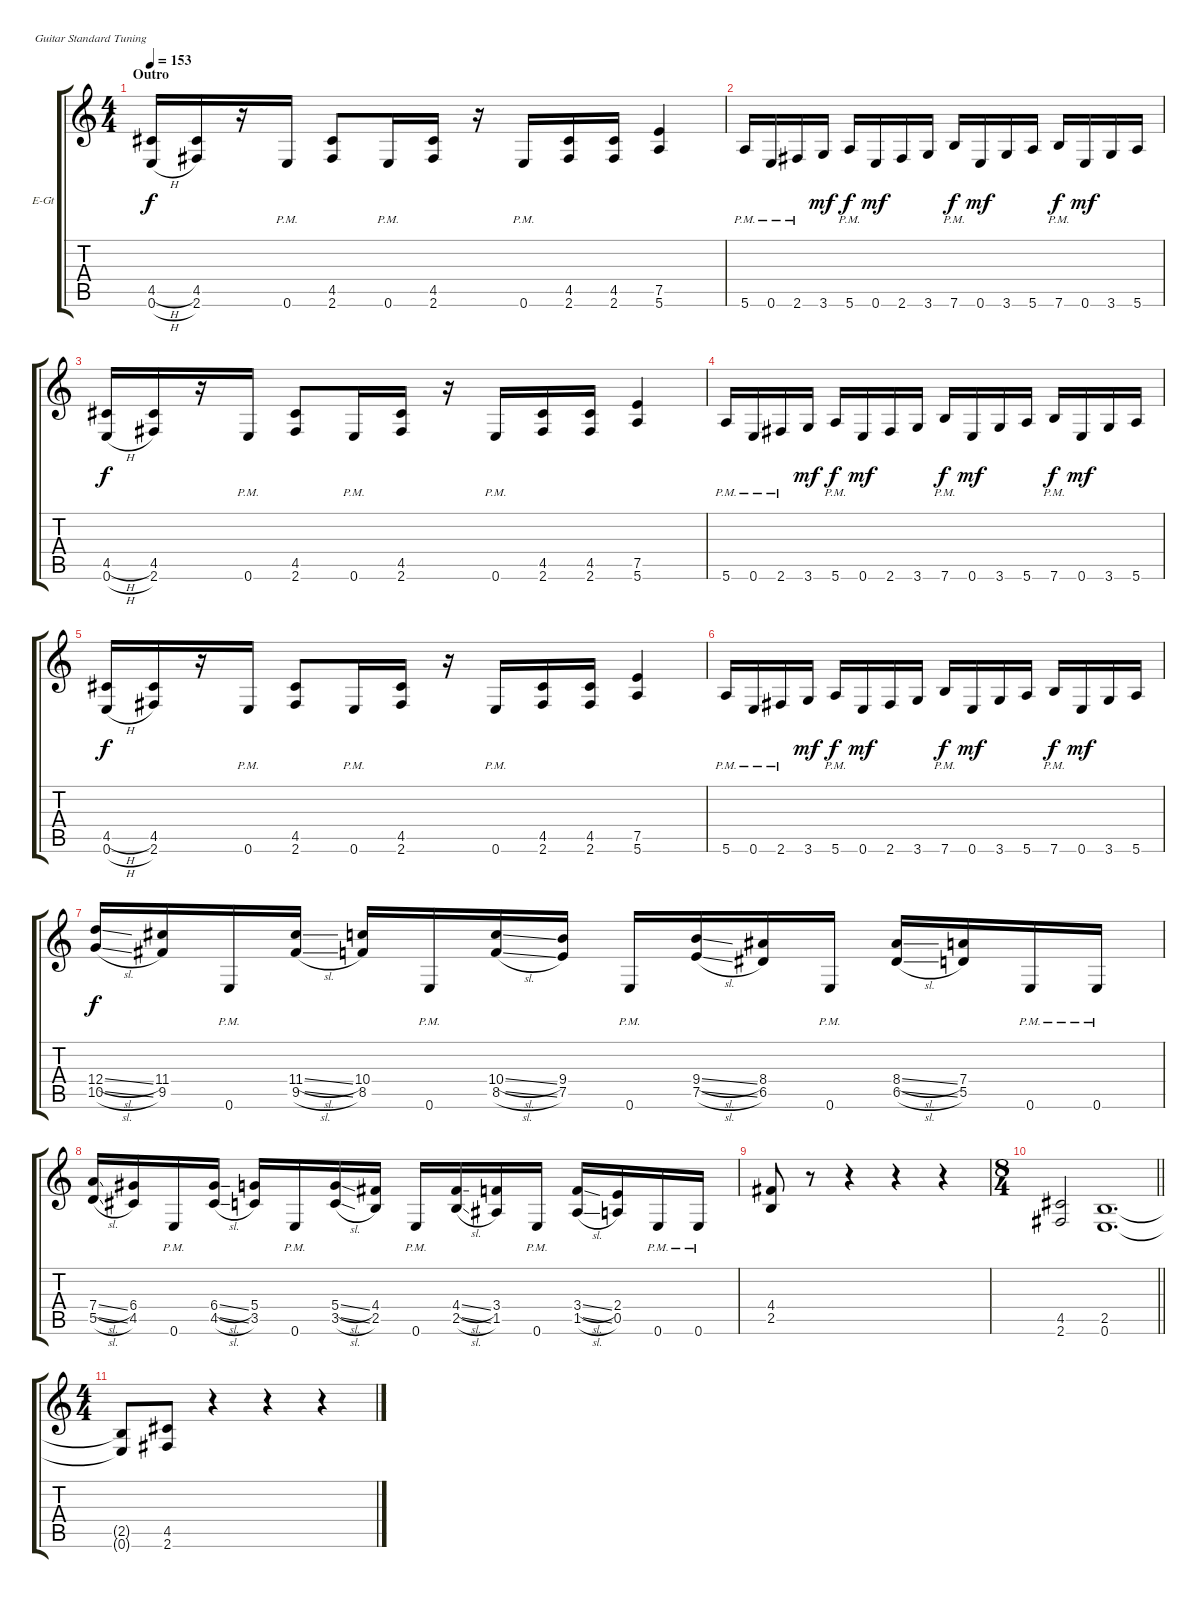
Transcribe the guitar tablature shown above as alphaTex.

\bracketExtendMode groupsimilarinstruments
\firstSystemTrackNameOrientation horizontal
\otherSystemsTrackNameOrientation horizontal
\track ("Broderick" "E-Gt") {instrument distortionguitar}
\staff {score tabs}
\tuning (E4 B3 G3 D3 A2 E2)
\ts (4 4)
\section ("" "Outro")
\tempo 153
\clef g2
\ks c
(4.5{h} 0.6{h}).16{dy f} (4.5 2.6).16 r.16 0.6{pm}.16 (4.5 2.6).8 0.6{pm}.16 (4.5 2.6).16 r.16 0.6{pm}.16 (4.5 2.6).16 (4.5 2.6).16 (7.5 5.6).4 |
5.6{pm}.16 0.6{pm}.16 2.6{pm}.16 3.6.16{dy mf} 5.6{pm}.16{dy f} 0.6.16{dy mf} 2.6.16 3.6.16 7.6{pm}.16{dy f} 0.6.16{dy mf} 3.6.16 5.6.16 7.6{pm}.16{dy f} 0.6.16{dy mf} 3.6.16 5.6.16 |
(4.5{h} 0.6{h}).16{dy f} (4.5 2.6).16 r.16 0.6{pm}.16 (4.5 2.6).8 0.6{pm}.16 (4.5 2.6).16 r.16 0.6{pm}.16 (4.5 2.6).16 (4.5 2.6).16 (7.5 5.6).4 |
5.6{pm}.16 0.6{pm}.16 2.6{pm}.16 3.6.16{dy mf} 5.6{pm}.16{dy f} 0.6.16{dy mf} 2.6.16 3.6.16 7.6{pm}.16{dy f} 0.6.16{dy mf} 3.6.16 5.6.16 7.6{pm}.16{dy f} 0.6.16{dy mf} 3.6.16 5.6.16 |
(4.5{h} 0.6{h}).16{dy f} (4.5 2.6).16 r.16 0.6{pm}.16 (4.5 2.6).8 0.6{pm}.16 (4.5 2.6).16 r.16 0.6{pm}.16 (4.5 2.6).16 (4.5 2.6).16 (7.5 5.6).4 |
5.6{pm}.16 0.6{pm}.16 2.6{pm}.16 3.6.16{dy mf} 5.6{pm}.16{dy f} 0.6.16{dy mf} 2.6.16 3.6.16 7.6{pm}.16{dy f} 0.6.16{dy mf} 3.6.16 5.6.16 7.6{pm}.16{dy f} 0.6.16{dy mf} 3.6.16 5.6.16 |
(12.4{sl} 10.5{sl}).16{dy f} (11.4 9.5).16 0.6{pm}.16 (11.4{sl} 9.5{sl}).16 (10.4 8.5).16 0.6{pm}.16 (10.4{sl} 8.5{sl}).16 (9.4 7.5).16 0.6{pm}.16 (9.4{sl} 7.5{sl}).16 (8.4 6.5).16 0.6{pm}.16 (8.4{sl} 6.5{sl}).16 (7.4 5.5).16 0.6{pm}.16 0.6{pm}.16 |
(7.4{sl} 5.5{sl}).16 (6.4 4.5).16 0.6{pm}.16 (6.4{sl} 4.5{sl}).16 (5.4 3.5).16 0.6{pm}.16 (5.4{sl} 3.5{sl}).16 (4.4 2.5).16 0.6{pm}.16 (4.4{sl} 2.5{sl}).16 (3.4 1.5).16 0.6{pm}.16 (3.4{sl} 1.5{sl}).16 (2.4 0.5).16 0.6{pm}.16 0.6{pm}.16 |
(4.4 2.5).8 r.8 r.4 r.4 r.4 |
\ts (8 4)
\beaming (8 4 4 4 4)
\barLineRight lightlight
(4.5 2.6).2 (2.5 0.6).1{d} |
\ts (4 4)
\beaming (8 2 2 2 2)
(2.5{t} 0.6{t}).8 (4.5 2.6).8 r.4 r.4 r.4
